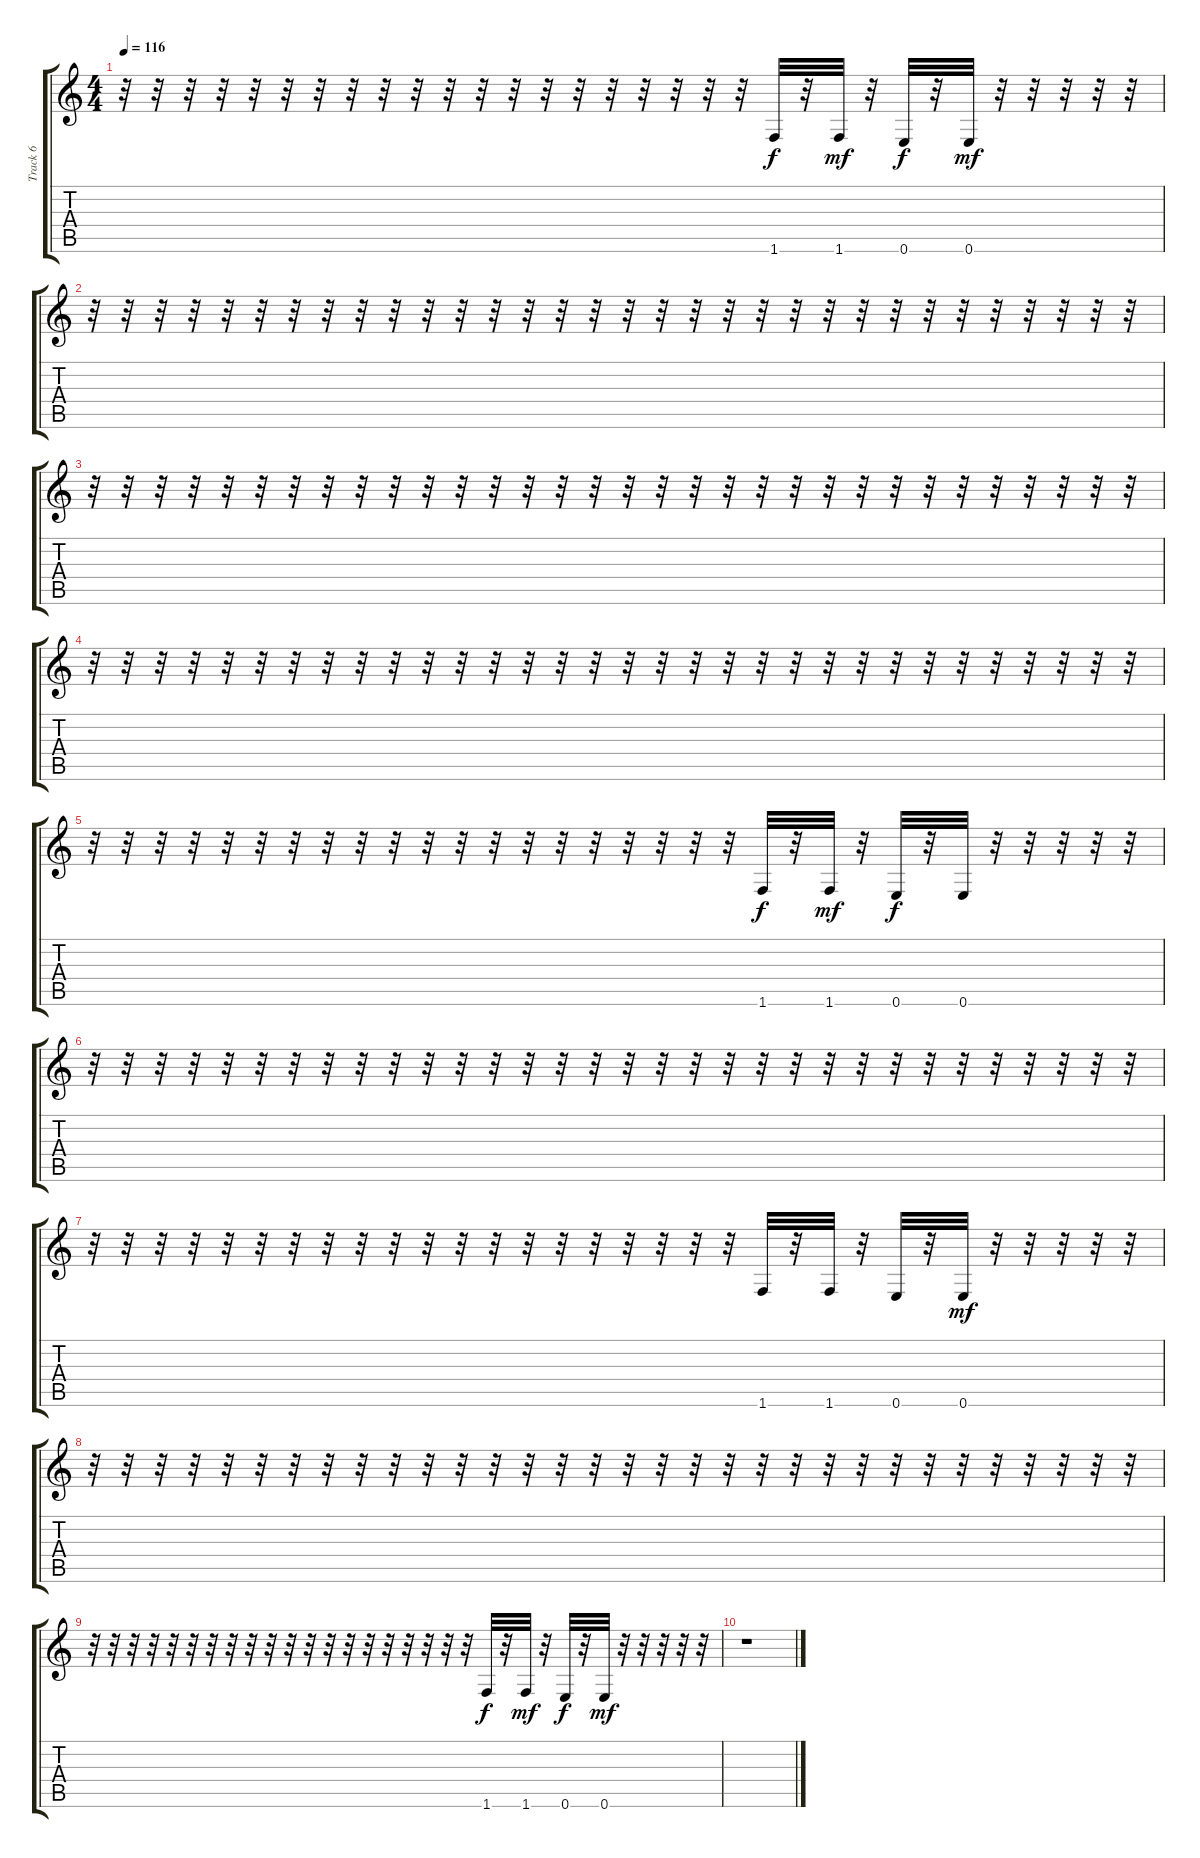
\track ("Track 6" "Track 6") {instrument synthbass2}
\staff {score tabs}
\tuning (E4 B3 G3 D3 A2 E2) {hide}
\ts (4 4)
\tempo 116
\clef g2
\ks c
r.32{dy mf} r.32 r.32 r.32 r.32 r.32 r.32 r.32 r.32 r.32 r.32 r.32 r.32 r.32 r.32 r.32 r.32 r.32 r.32 r.32 1.6.32{dy f} r.32 1.6.32{dy mf} r.32 0.6.32{dy f} r.32 0.6.32{dy mf} r.32 r.32 r.32 r.32 r.32 |
r.32 r.32 r.32 r.32 r.32 r.32 r.32 r.32 r.32 r.32 r.32 r.32 r.32 r.32 r.32 r.32 r.32 r.32 r.32 r.32 r.32 r.32 r.32 r.32 r.32 r.32 r.32 r.32 r.32 r.32 r.32 r.32 |
r.32 r.32 r.32 r.32 r.32 r.32 r.32 r.32 r.32 r.32 r.32 r.32 r.32 r.32 r.32 r.32 r.32 r.32 r.32 r.32 r.32 r.32 r.32 r.32 r.32 r.32 r.32 r.32 r.32 r.32 r.32 r.32 |
r.32 r.32 r.32 r.32 r.32 r.32 r.32 r.32 r.32 r.32 r.32 r.32 r.32 r.32 r.32 r.32 r.32 r.32 r.32 r.32 r.32 r.32 r.32 r.32 r.32 r.32 r.32 r.32 r.32 r.32 r.32 r.32 |
r.32 r.32 r.32 r.32 r.32 r.32 r.32 r.32 r.32 r.32 r.32 r.32 r.32 r.32 r.32 r.32 r.32 r.32 r.32 r.32 1.6.32{dy f} r.32 1.6.32{dy mf} r.32 0.6.32{dy f} r.32 0.6.32 r.32 r.32 r.32 r.32 r.32 |
r.32 r.32 r.32 r.32 r.32 r.32 r.32 r.32 r.32 r.32 r.32 r.32 r.32 r.32 r.32 r.32 r.32 r.32 r.32 r.32 r.32 r.32 r.32 r.32 r.32 r.32 r.32 r.32 r.32 r.32 r.32 r.32 |
r.32 r.32 r.32 r.32 r.32 r.32 r.32 r.32 r.32 r.32 r.32 r.32 r.32 r.32 r.32 r.32 r.32 r.32 r.32 r.32 1.6.32 r.32 1.6.32 r.32 0.6.32 r.32 0.6.32{dy mf} r.32 r.32 r.32 r.32 r.32 |
r.32 r.32 r.32 r.32 r.32 r.32 r.32 r.32 r.32 r.32 r.32 r.32 r.32 r.32 r.32 r.32 r.32 r.32 r.32 r.32 r.32 r.32 r.32 r.32 r.32 r.32 r.32 r.32 r.32 r.32 r.32 r.32 |
r.32 r.32 r.32 r.32 r.32 r.32 r.32 r.32 r.32 r.32 r.32 r.32 r.32 r.32 r.32 r.32 r.32 r.32 r.32 r.32 1.6.32{dy f} r.32 1.6.32{dy mf} r.32 0.6.32{dy f} r.32 0.6.32{dy mf} r.32 r.32 r.32 r.32 r.32 |
r.1
